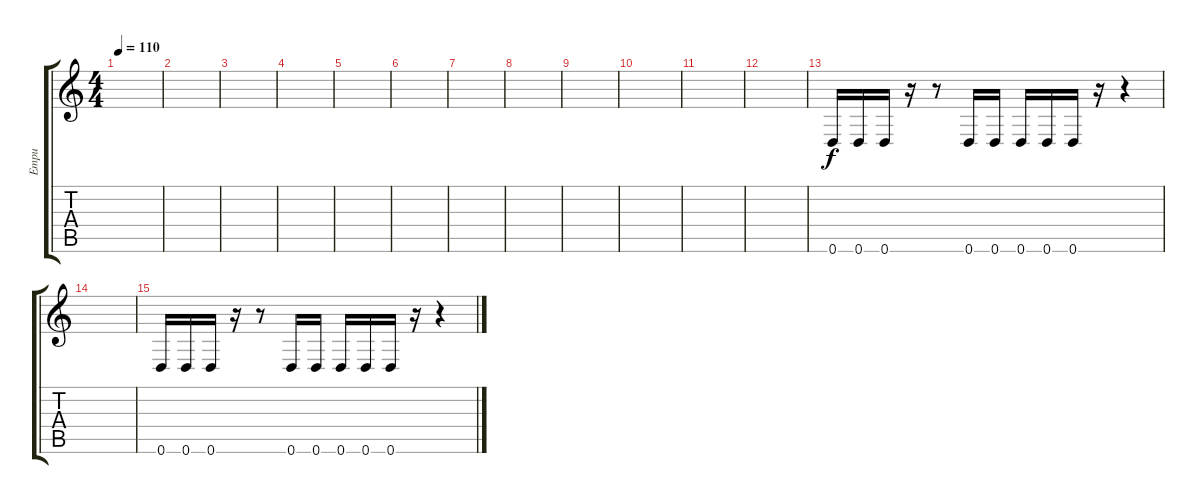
\track ("Empu" "Empu") {instrument distortionguitar}
\staff {score tabs}
\tuning (E4 B3 G3 D3 A2 D2) {hide}
\ts (4 4)
\tempo 110
\clef g2
\ks c
|
|
|
|
|
|
|
|
|
|
|
|
0.6.16 0.6.16 0.6.16 r.16 r.8 0.6.16 0.6.16 0.6.16 0.6.16 0.6.16 r.16 r.4 |
|
0.6.16 0.6.16 0.6.16 r.16 r.8 0.6.16 0.6.16 0.6.16 0.6.16 0.6.16 r.16 r.4
